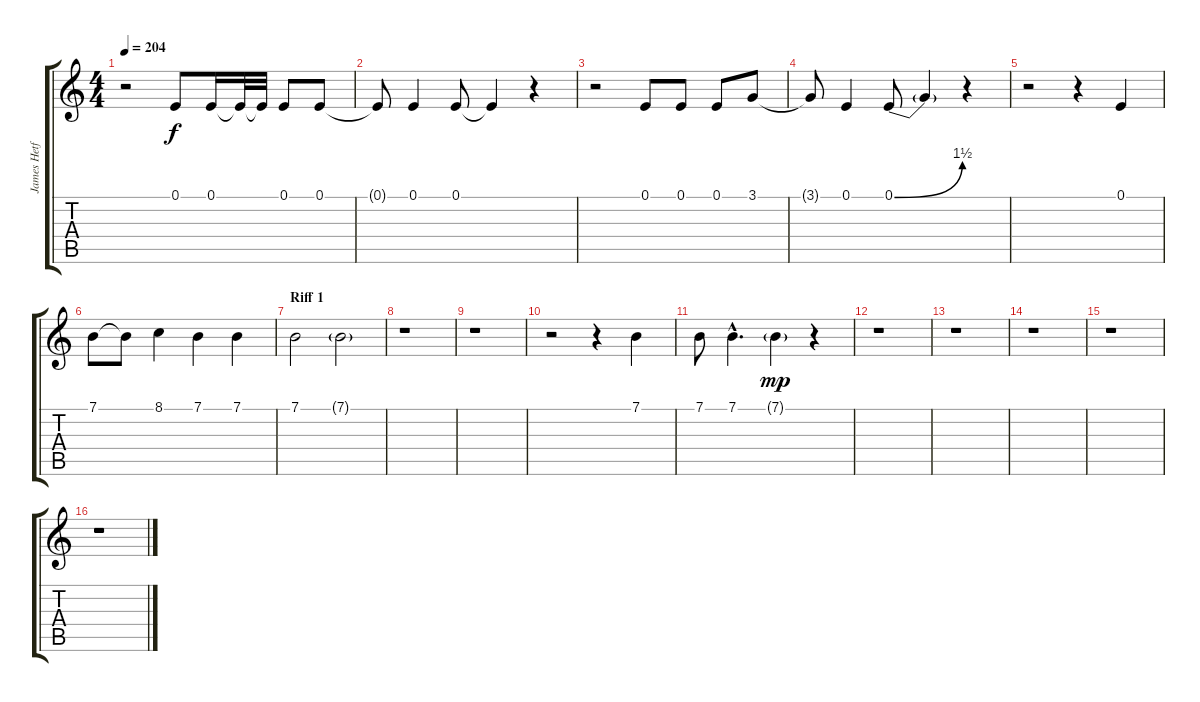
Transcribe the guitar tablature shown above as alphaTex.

\track ("James Hetfield (Voice)" "James Hetf") {instrument lead6voice}
\staff {score tabs}
\tuning (E4 B3 G3 D3 A2 E2) {hide}
\ts (4 4)
\tempo 204
\clef g2
\ks c
r.2{dy f} 0.1.8 0.1.16 0.1{t}.32 0.1{t}.32 0.1.8 0.1.8 |
0.1{t}.8 0.1.4 0.1.8 0.1{t}.4 r.4 |
r.2 0.1.8 0.1.8 0.1.8 3.1.8 |
3.1{t}.8 0.1.4 0.1{be (bend 0 0 60 6)}.8 0.1{t}.4 r.4 |
r.2 r.4 0.1.4 |
7.1.8 7.1{t}.8 8.1.4 7.1.4 7.1.4 |
\section ("" "Riff 1")
7.1.2 7.1{g}.2 |
r.1 |
r.1 |
r.2 r.4 7.1.4 |
7.1.8 7.1{hac}.4{d} 7.1{g}.4{dy mp} r.4 |
r.1 |
r.1 |
r.1 |
r.1 |
r.1
